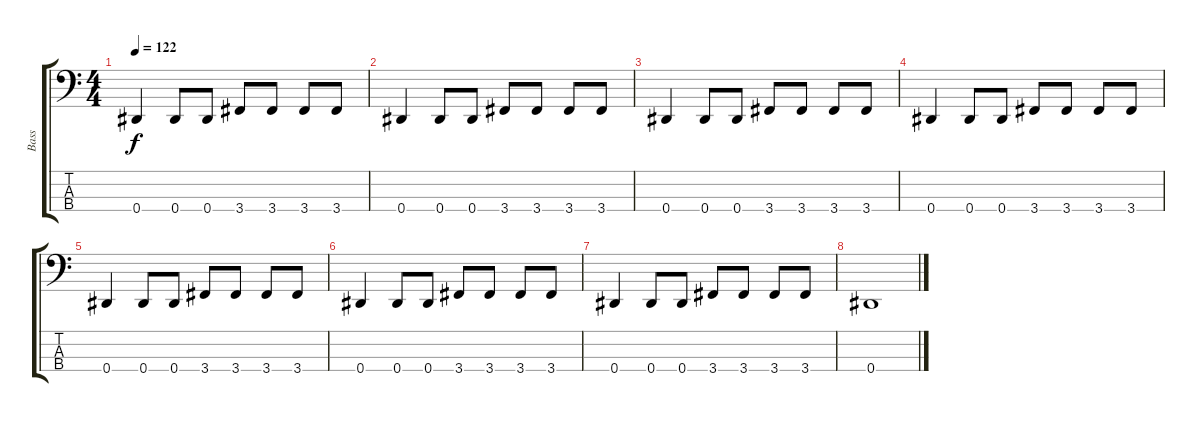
\track ("Bass" "Bass") {instrument acousticbass}
\staff {score tabs}
\tuning (Gb2 Db2 Ab1 Eb1) {hide}
\ts (4 4)
\tempo 122
\clef f4
\ks c
0.4.4{dy f} 0.4.8 0.4.8 3.4.8 3.4.8 3.4.8 3.4.8 |
0.4.4 0.4.8 0.4.8 3.4.8 3.4.8 3.4.8 3.4.8 |
0.4.4 0.4.8 0.4.8 3.4.8 3.4.8 3.4.8 3.4.8 |
0.4.4 0.4.8 0.4.8 3.4.8 3.4.8 3.4.8 3.4.8 |
0.4.4 0.4.8 0.4.8 3.4.8 3.4.8 3.4.8 3.4.8 |
0.4.4 0.4.8 0.4.8 3.4.8 3.4.8 3.4.8 3.4.8 |
0.4.4 0.4.8 0.4.8 3.4.8 3.4.8 3.4.8 3.4.8 |
0.4.1
